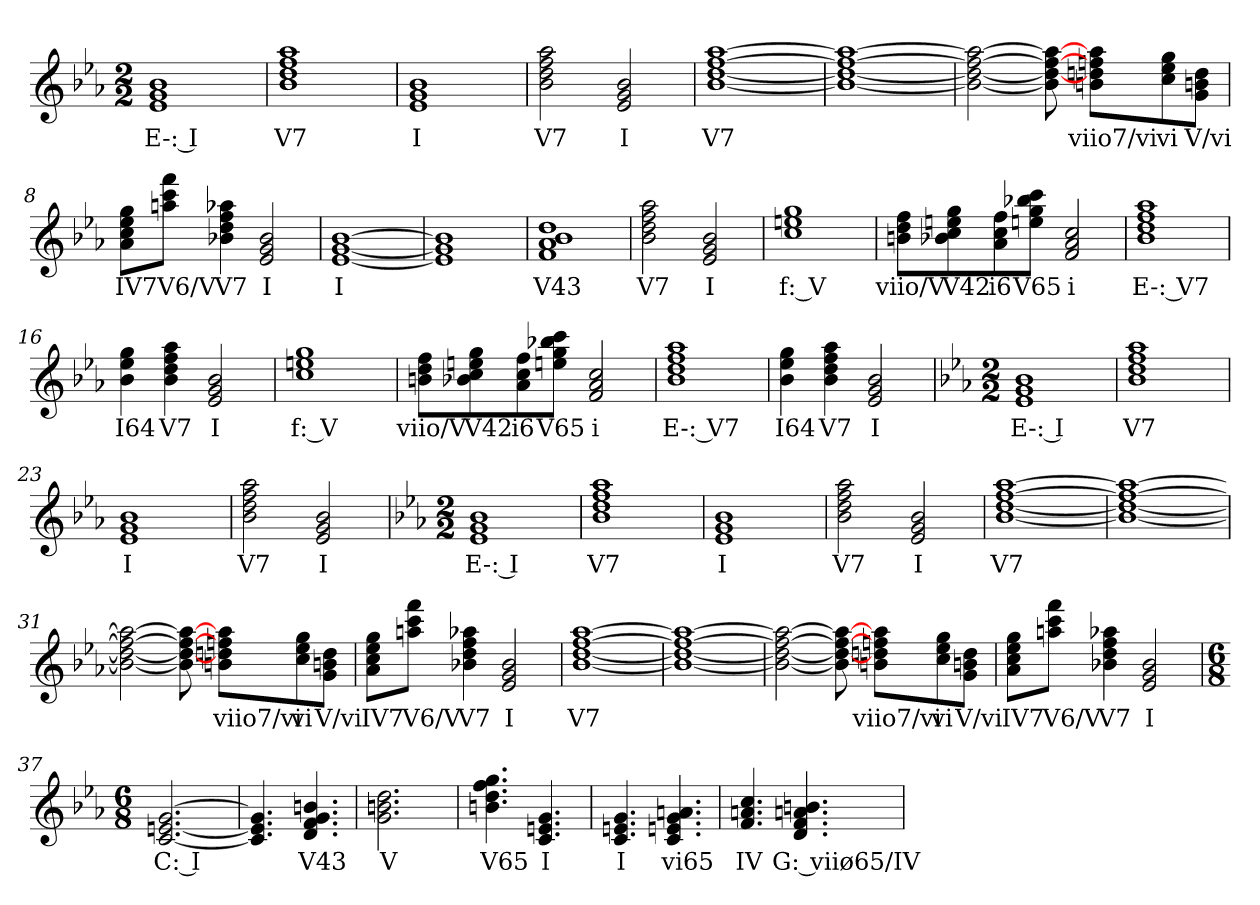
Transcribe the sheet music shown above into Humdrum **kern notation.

**kern	**text
*part1	*part1
*staff1	*staff1
*k[b-e-a-]	*
*E-:	*
*M2/2	*
=1	=1
1e- 1g 1b-	E-: I
=2	=2
1b- 1dd 1ff 1aa-	V7
=3	=3
1e- 1g 1b-	I
=4	=4
2b- 2dd 2ff 2aa-	V7
2e- 2g 2b-	I
=5	=5
[1b- [1dd [1ff [1aa-	V7
=6	=6
1b-_ 1dd_ 1ff_ 1aa-_	.
=7	=7
2b-_ 2dd_ 2ff_ 2aa-_	.
8b-] 8dd_ 8ff_ 8aa-_	.
8bn 8ddn 8ffn 8aa-L	viio7/vi
8cc 8ee- 8gg	vi
8g 8bn 8ddJ	V/vi
=8	=8
8a- 8cc 8ee- 8ggL	IV7
8aan 8ccc 8fffJ	V6/V
4b-X 4dd 4ff 4aa-X	V7
2e- 2g 2b-	I
=9	=9
[1e- [1g [1b-	I
=10	=10
1e-] 1g] 1b-]	.
=11	=11
1f 1a- 1b- 1dd	V43
=12	=12
2b- 2dd 2ff 2aa-	V7
2e- 2g 2b-	I
=13	=13
1cc 1een 1gg	f: V
=14	=14
8bn 8dd 8ffL	viio/V
8b-X 8cc 8een 8gg	V42
8a- 8cc 8ff	i6
8een 8gg 8bb-X 8cccJ	V65
2f 2a- 2cc	i
=15	=15
1b- 1dd 1ff 1aa-	E-: V7
=16	=16
4b- 4ee- 4gg	I64
4b- 4dd 4ff 4aa-	V7
2e- 2g 2b-	I
=17	=17
1cc 1een 1gg	f: V
=18	=18
8bn 8dd 8ffL	viio/V
8b-X 8cc 8een 8gg	V42
8a- 8cc 8ff	i6
8een 8gg 8bb-X 8cccJ	V65
2f 2a- 2cc	i
=19	=19
1b- 1dd 1ff 1aa-	E-: V7
=20	=20
4b- 4ee- 4gg	I64
4b- 4dd 4ff 4aa-	V7
2e- 2g 2b-	I
=21	=21
*k[b-e-a-]	*
*E-:	*
*M2/2	*
1e- 1g 1b-	E-: I
=22	=22
1b- 1dd 1ff 1aa-	V7
=23	=23
1e- 1g 1b-	I
=24	=24
2b- 2dd 2ff 2aa-	V7
2e- 2g 2b-	I
=25	=25
*k[b-e-a-]	*
*E-:	*
*M2/2	*
1e- 1g 1b-	E-: I
=26	=26
1b- 1dd 1ff 1aa-	V7
=27	=27
1e- 1g 1b-	I
=28	=28
2b- 2dd 2ff 2aa-	V7
2e- 2g 2b-	I
=29	=29
[1b- [1dd [1ff [1aa-	V7
=30	=30
1b-_ 1dd_ 1ff_ 1aa-_	.
=31	=31
2b-_ 2dd_ 2ff_ 2aa-_	.
8b-] 8dd_ 8ff_ 8aa-_	.
8bn 8ddn 8ffn 8aa-L	viio7/vi
8cc 8ee- 8gg	vi
8g 8bn 8ddJ	V/vi
=32	=32
8a- 8cc 8ee- 8ggL	IV7
8aan 8ccc 8fffJ	V6/V
4b-X 4dd 4ff 4aa-X	V7
2e- 2g 2b-	I
=33	=33
[1b- [1dd [1ff [1aa-	V7
=34	=34
1b-_ 1dd_ 1ff_ 1aa-_	.
=35	=35
2b-_ 2dd_ 2ff_ 2aa-_	.
8b-] 8dd_ 8ff_ 8aa-_	.
8bn 8ddn 8ffn 8aa-L	viio7/vi
8cc 8ee- 8gg	vi
8g 8bn 8ddJ	V/vi
=36	=36
8a- 8cc 8ee- 8ggL	IV7
8aan 8ccc 8fffJ	V6/V
4b-X 4dd 4ff 4aa-X	V7
2e- 2g 2b-	I
=37	=37
*M6/8	*
[2.c [2.en [2.g	C: I
=38	=38
4.c] 4.e] 4.g]	.
4.d 4.f 4.g 4.bn	V43
=39	=39
2.g 2.bn 2.dd	V
=40	=40
4.bn 4.dd 4.ff 4.gg	V65
4.c 4.en 4.g	I
=41	=41
4.c 4.en 4.g	I
4.c 4.en 4.g 4.an	vi65
=42	=42
4.f 4.an 4.cc	IV
4.d 4.f 4.an 4.bn	G: viiø65/IV
=	=
*-	*-
